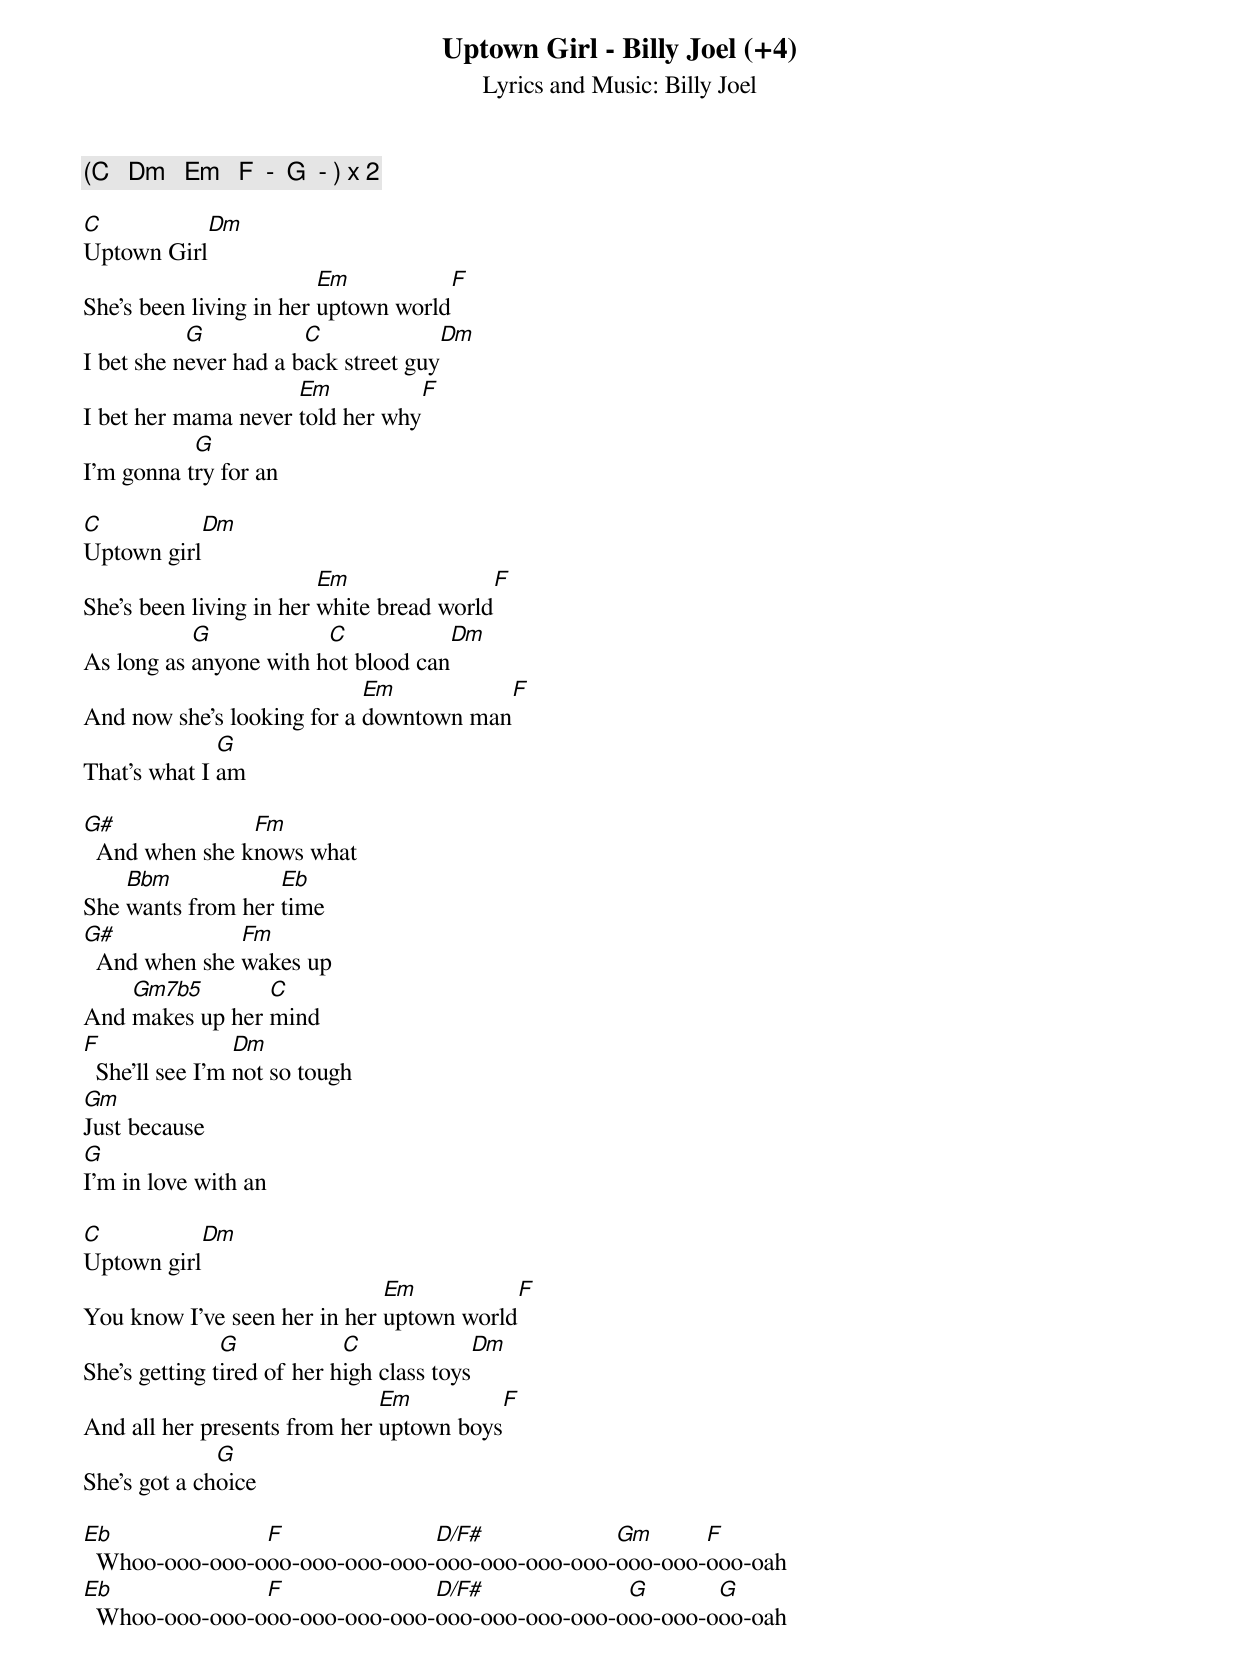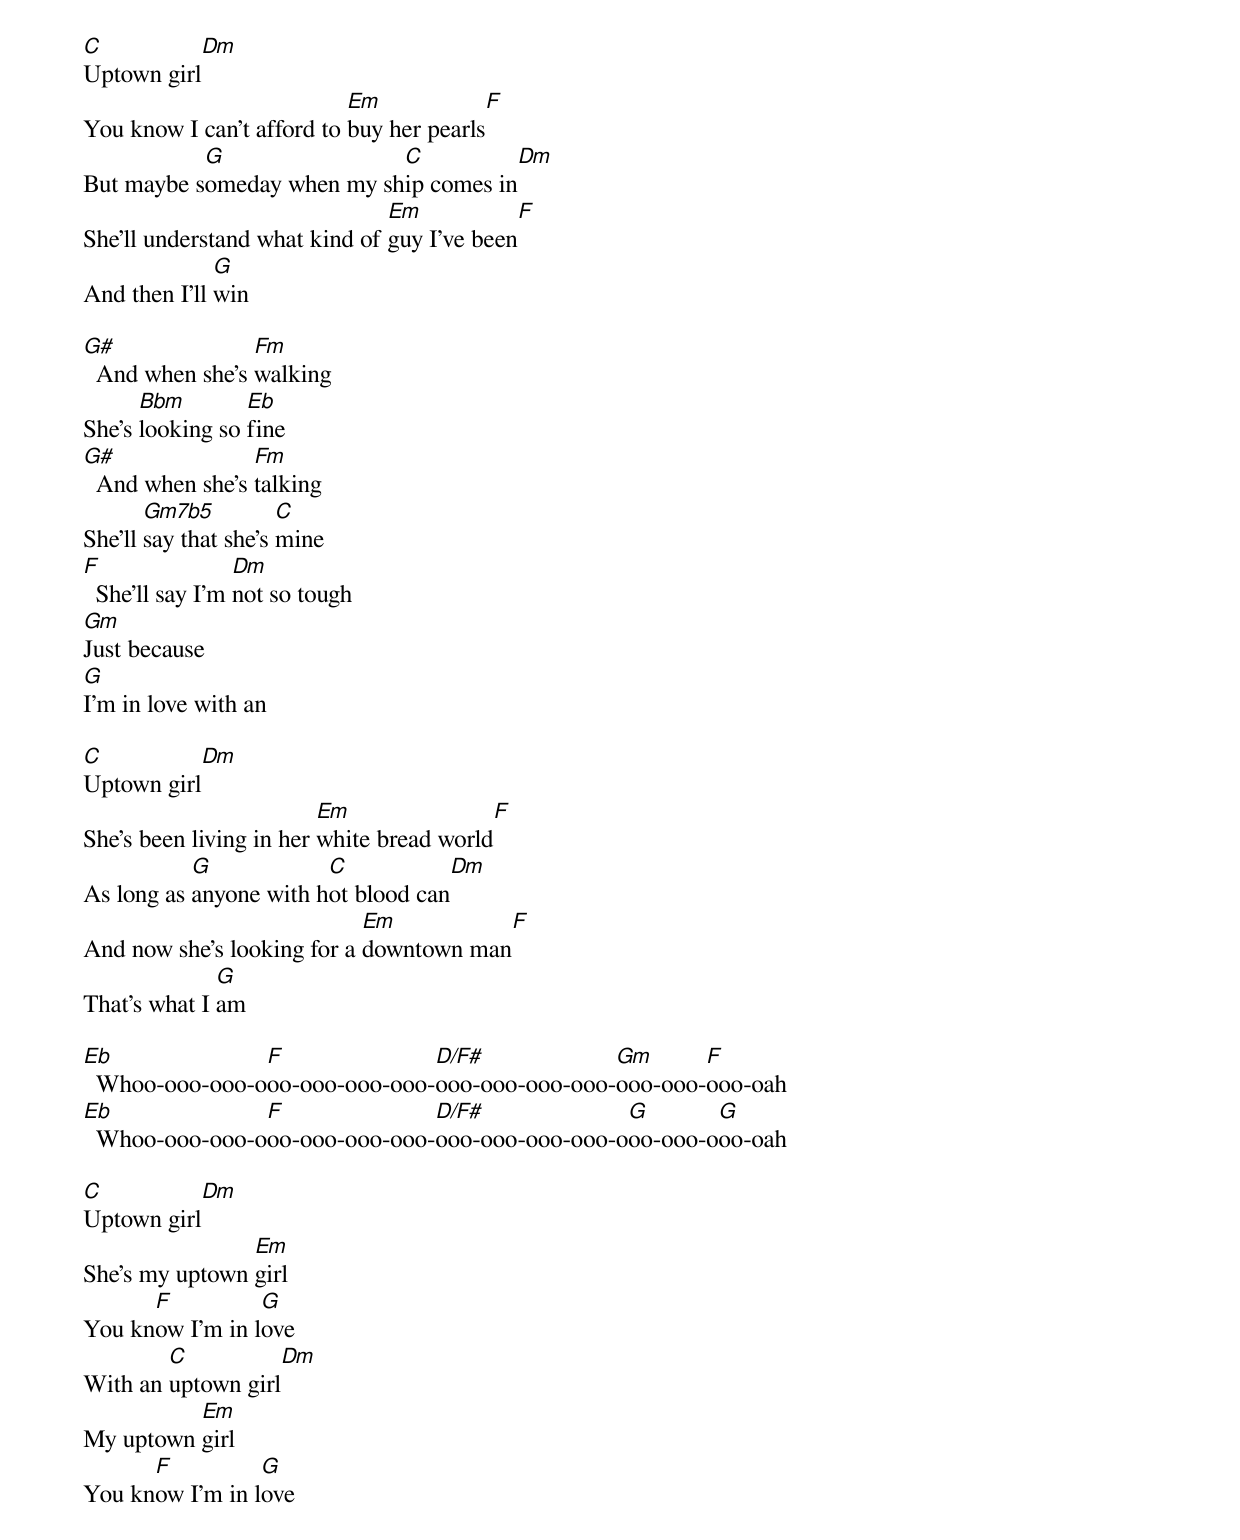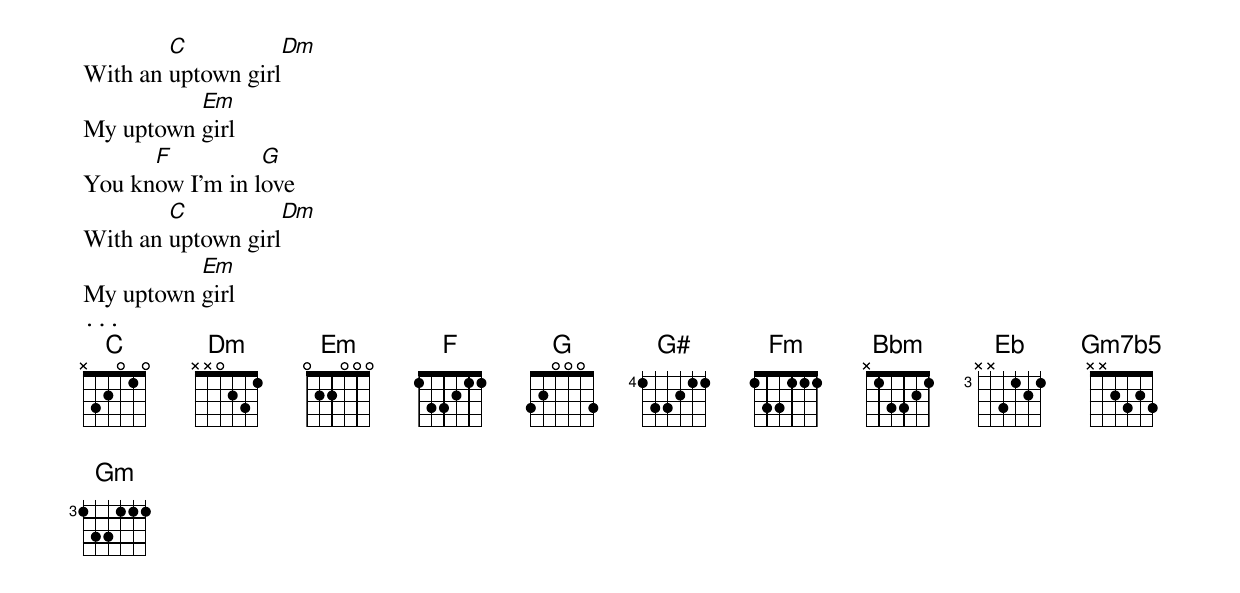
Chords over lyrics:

Uptown Girl - Billy Joel (+4)
Lyrics and Music: Billy Joel

(C   Dm   Em   F  -  G  - ) x 2

C           Dm
Uptown Girl
                         Em            F
She's been living in her uptown world
           G           C               Dm
I bet she never had a back street guy
                     Em            F
I bet her mama never told her why
           G
I'm gonna try for an

C           Dm
Uptown girl
                         Em                 F
She's been living in her white bread world
           G            C             Dm
As long as anyone with hot blood can
                            Em            F
And now she's looking for a downtown man
              G
That's what I am

G#              Fm
  And when she knows what
    Bbm            Eb
She wants from her time
G#             Fm
  And when she wakes up
    Gm7b5        C
And makes up her mind
F                Dm
  She'll see I'm not so tough
Gm
Just because
G
I'm in love with an

C            Dm
Uptown girl
                              Em            F
You know I've seen her in her uptown world
               G            C               Dm
She's getting tired of her high class toys
                              Em             F
And all her presents from her uptown boys
              G
She's got a choice

Eb              F              D/F#            Gm      F
  Whoo-ooo-ooo-ooo-ooo-ooo-ooo-ooo-ooo-ooo-ooo-ooo-ooo-ooo-oah
Eb              F              D/F#             G       G
  Whoo-ooo-ooo-ooo-ooo-ooo-ooo-ooo-ooo-ooo-ooo-ooo-ooo-ooo-oah

C            Dm
Uptown girl
                           Em              F
You know I can't afford to buy her pearls
           G                C             Dm
But maybe someday when my ship comes in
                               Em             F
She'll understand what kind of guy I've been
              G
And then I'll win

G#               Fm
  And when she's walking
      Bbm        Eb
She's looking so fine
G#               Fm
  And when she's talking
       Gm7b5          C
She'll say that she's mine
F                Dm
  She'll say I'm not so tough
Gm
Just because
G
I'm in love with an

C           Dm
Uptown girl
                         Em                 F
She's been living in her white bread world
           G            C              Dm
As long as anyone with hot blood can
                            Em             F
And now she's looking for a downtown man
              G
That's what I am

Eb              F              D/F#            Gm      F
  Whoo-ooo-ooo-ooo-ooo-ooo-ooo-ooo-ooo-ooo-ooo-ooo-ooo-ooo-oah
Eb              F              D/F#             G       G
  Whoo-ooo-ooo-ooo-ooo-ooo-ooo-ooo-ooo-ooo-ooo-ooo-ooo-ooo-oah

C            Dm
Uptown girl
                Em
She's my uptown girl
      F          G
You know I'm in love
        C           Dm
With an uptown girl
          Em
My uptown girl
      F          G
You know I'm in love
        C            Dm
With an uptown girl
          Em
My uptown girl
      F          G
You know I'm in love
        C           Dm
With an uptown girl
          Em
My uptown girl
...
